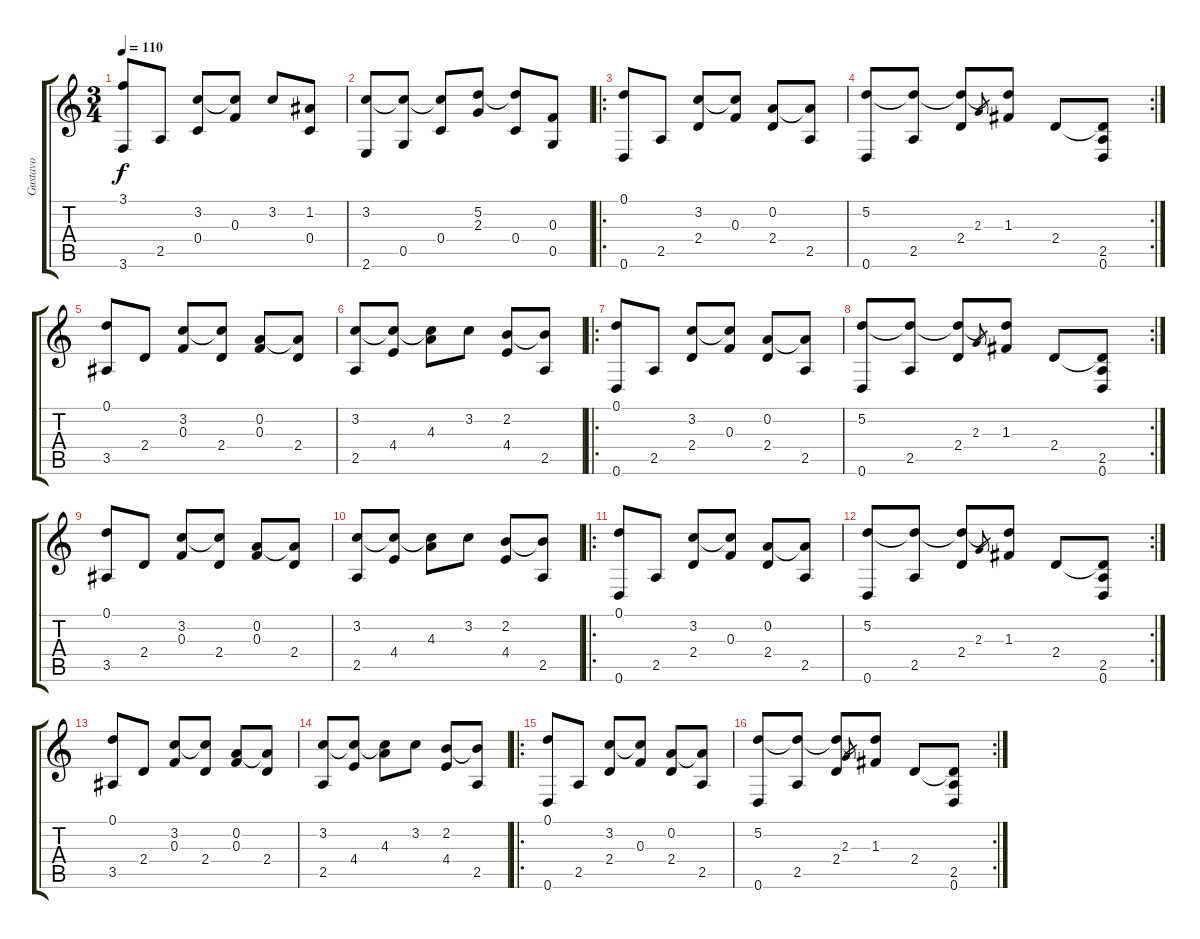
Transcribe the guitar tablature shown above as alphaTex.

\track ("Gustavo" "Gustavo") {instrument acousticguitarnylon}
\staff {score tabs}
\tuning (D4 A3 F3 C3 G2 D2) {hide}
\ts (3 4)
\tempo 110
\clef g2
\ks c
(3.1 3.6).8{dy f} 2.5.8 (3.2 0.4).8 (3.2{t} 0.3).8 3.2.8 (1.2 0.4).8 |
(3.2 2.6).8 (3.2{t} 0.5).8 (3.2{t} 0.4).8 (5.2 2.3).8 (5.2{t} 0.4).8 (0.3 0.5).8 |
\ro
(0.1 0.6).8 2.5.8 (3.2 2.4).8 (3.2{t} 0.3).8 (0.2 2.4).8 (0.2{t} 2.5).8 |
\rc 2
(5.2 0.6).8 (5.2{t} 2.5).8 (5.2{t} 2.4).8 2.3.8{gr} (5.2{t} 1.3).8 2.4.8 (2.4{t} 2.5 0.6).8 |
(0.1 3.5).8 2.4.8 (3.2 0.3).8 (3.2{t} 2.4).8 (0.2 0.3).8 (0.2{t} 2.4).8 |
(3.2 2.5).8 (3.2{t} 4.4).8 (3.2{t} 4.3).8 3.2.8 (2.2 4.4).8 (2.2{t} 2.5).8 |
\ro
(0.1 0.6).8 2.5.8 (3.2 2.4).8 (3.2{t} 0.3).8 (0.2 2.4).8 (0.2{t} 2.5).8 |
\rc 2
(5.2 0.6).8 (5.2{t} 2.5).8 (5.2{t} 2.4).8 2.3.8{gr} (5.2{t} 1.3).8 2.4.8 (2.4{t} 2.5 0.6).8 |
(0.1 3.5).8 2.4.8 (3.2 0.3).8 (3.2{t} 2.4).8 (0.2 0.3).8 (0.2{t} 2.4).8 |
(3.2 2.5).8 (3.2{t} 4.4).8 (3.2{t} 4.3).8 3.2.8 (2.2 4.4).8 (2.2{t} 2.5).8 |
\ro
(0.1 0.6).8 2.5.8 (3.2 2.4).8 (3.2{t} 0.3).8 (0.2 2.4).8 (0.2{t} 2.5).8 |
\rc 2
(5.2 0.6).8 (5.2{t} 2.5).8 (5.2{t} 2.4).8 2.3.8{gr} (5.2{t} 1.3).8 2.4.8 (2.4{t} 2.5 0.6).8 |
(0.1 3.5).8 2.4.8 (3.2 0.3).8 (3.2{t} 2.4).8 (0.2 0.3).8 (0.2{t} 2.4).8 |
(3.2 2.5).8 (3.2{t} 4.4).8 (3.2{t} 4.3).8 3.2.8 (2.2 4.4).8 (2.2{t} 2.5).8 |
\ro
(0.1 0.6).8 2.5.8 (3.2 2.4).8 (3.2{t} 0.3).8 (0.2 2.4).8 (0.2{t} 2.5).8 |
\rc 2
(5.2 0.6).8 (5.2{t} 2.5).8 (5.2{t} 2.4).8 2.3.8{gr} (5.2{t} 1.3).8 2.4.8 (2.4{t} 2.5 0.6).8
